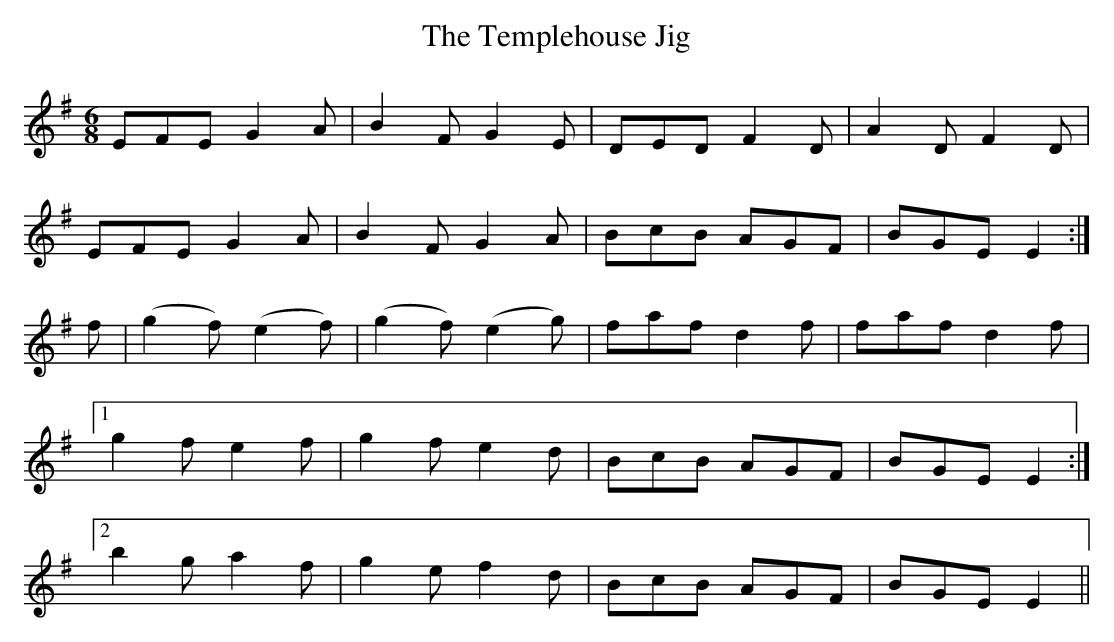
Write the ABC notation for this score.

X:1
T: Templehouse Jig, The
M: 6/8
L: 1/8
K: Em
EFE G2A | B2F G2E | DED F2D | A2D F2D |
EFE G2A | B2F G2A | BcB AGF | BGE E2 :|
f | (g2 f) (e2 f) | (g2f) (e2g) | faf d2f | faf d2f |
[1 g2f e2f | g2f e2d | BcB AGF | BGE E2 :|
[2 b2g a2f | g2e f2d | BcB AGF | BGE E2 ||
